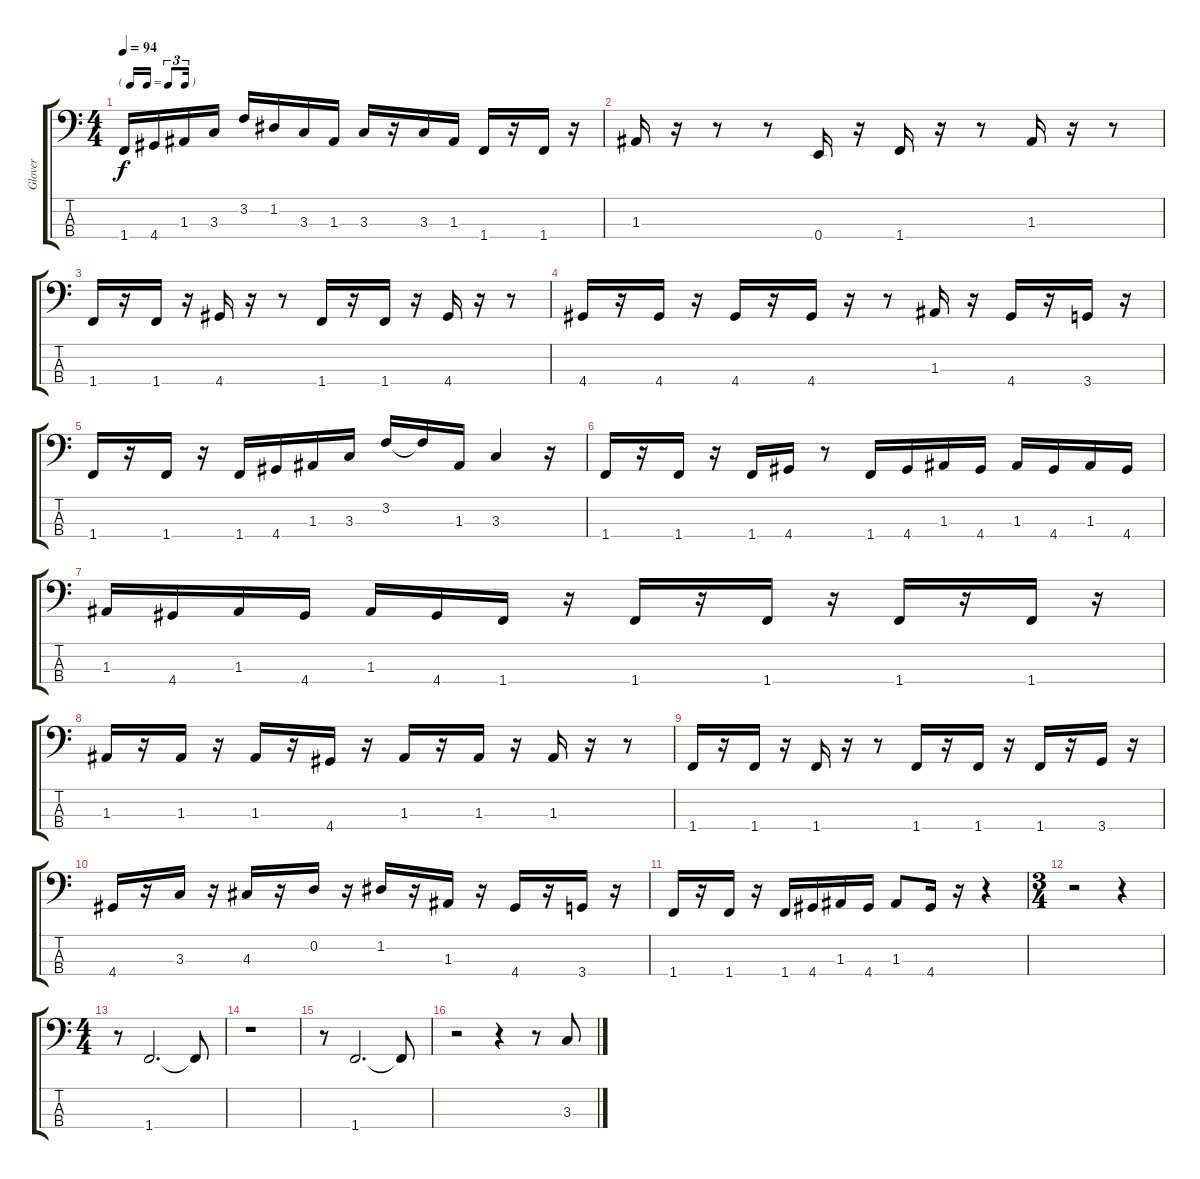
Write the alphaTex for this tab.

\track ("Glover" "Glover") {instrument electricbassfinger}
\staff {score tabs}
\tuning (G2 D2 A1 E1) {hide}
\ts (4 4)
\tf triplet16th
\tempo 94
\clef f4
\ks c
1.4.16{dy f} 4.4.16 1.3.16 3.3.16 3.2.16 1.2.16 3.3.16 1.3.16 3.3.16 r.16 3.3.16 1.3.16 1.4.16 r.16 1.4.16 r.16 |
1.3.16 r.16 r.8 r.8 0.4.16 r.16 1.4.16 r.16 r.8 1.3.16 r.16 r.8 |
1.4.16 r.16 1.4.16 r.16 4.4.16 r.16 r.8 1.4.16 r.16 1.4.16 r.16 4.4.16 r.16 r.8 |
4.4.16 r.16 4.4.16 r.16 4.4.16 r.16 4.4.16 r.16 r.8 1.3.16 r.16 4.4.16 r.16 3.4.16 r.16 |
1.4.16 r.16 1.4.16 r.16 1.4.16 4.4.16 1.3.16 3.3.16 3.2.16 3.2{t}.16 1.3.16 3.3.4 r.16 |
1.4.16 r.16 1.4.16 r.16 1.4.16 4.4.16 r.8 1.4.16 4.4.16 1.3.16 4.4.16 1.3.16 4.4.16 1.3.16 4.4.16 |
1.3.16 4.4.16 1.3.16 4.4.16 1.3.16 4.4.16 1.4.16 r.16 1.4.16 r.16 1.4.16 r.16 1.4.16 r.16 1.4.16 r.16 |
1.3.16 r.16 1.3.16 r.16 1.3.16 r.16 4.4.16 r.16 1.3.16 r.16 1.3.16 r.16 1.3.16 r.16 r.8 |
1.4.16 r.16 1.4.16 r.16 1.4.16 r.16 r.8 1.4.16 r.16 1.4.16 r.16 1.4.16 r.16 3.4.16 r.16 |
4.4.16 r.16 3.3.16 r.16 4.3.16 r.16 0.2.16 r.16 1.2.16 r.16 1.3.16 r.16 4.4.16 r.16 3.4.16 r.16 |
1.4.16 r.16 1.4.16 r.16 1.4.16 4.4.16 1.3.16 4.4.16 1.3.8 4.4.16 r.16 r.4 |
\ts (3 4)
r.2 r.4 |
\ts (4 4)
r.8 1.4.2{d} 1.4{t}.8 |
r.1 |
r.8 1.4.2{d} 1.4{t}.8 |
r.2 r.4 r.8 3.3.8
